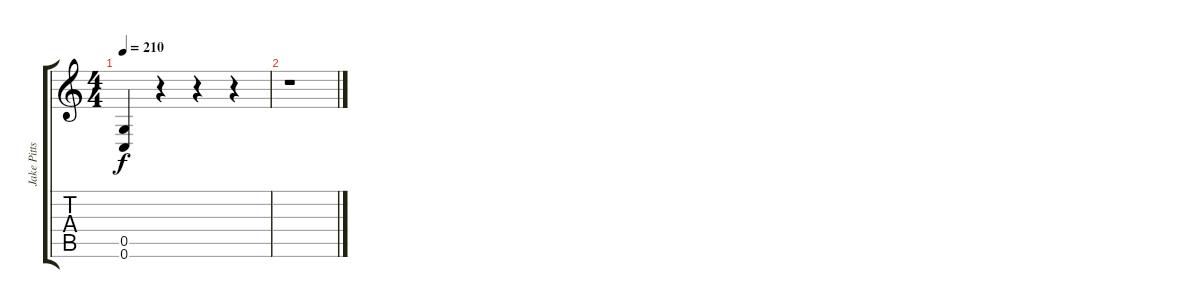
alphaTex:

\track ("Jake Pitts" "Jake Pitts") {instrument distortionguitar}
\staff {score tabs}
\tuning (D4 A3 F3 C3 G2 C2) {hide}
\ts (4 4)
\tempo 210
\clef g2
\ks c
(0.5 0.6).4{dy f} r.4 r.4 r.4 |
r.1
